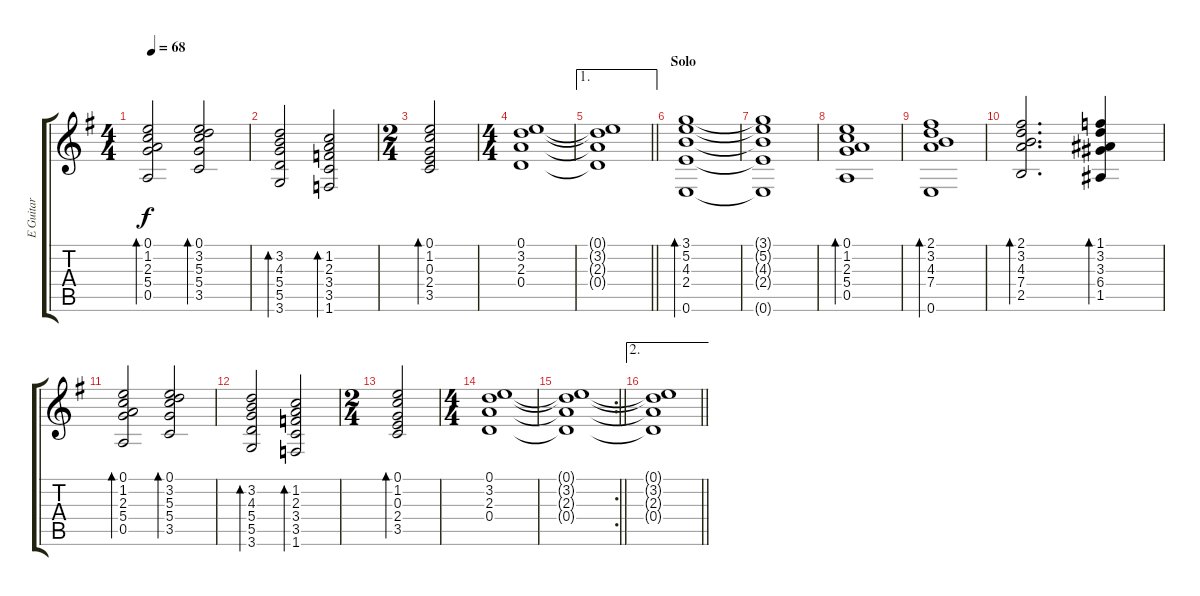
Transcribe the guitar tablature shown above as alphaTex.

\track ("E Guitar" "E Guitar") {instrument electricguitarclean}
\staff {score tabs}
\tuning (E4 B3 G3 D3 A2 E2) {hide}
\ts (4 4)
\tempo 68
\clef g2
\ks g
(0.1 1.2 2.3 5.4 0.5).2{bd 60 dy f} (0.1 3.2 5.3 5.4 3.5).2{bd 60} |
(3.2 4.3 5.4 5.5 3.6).2{bd 60} (1.2 2.3 3.4 3.5 1.6).2{bd 60} |
\ts (2 4)
(0.1 1.2 0.3 2.4 3.5).2{bd 60} |
\ts (4 4)
(0.1 3.2 2.3 0.4).1 |
\ae 1
\barLineRight lightlight
(0.1{t} 3.2{t} 2.3{t} 0.4{t}).1 |
\section ("" "Solo")
(3.1 5.2 4.3 2.4 0.6).1{bd 60} |
(3.1{t} 5.2{t} 4.3{t} 2.4{t} 0.6{t}).1 |
(0.1 1.2 2.3 5.4 0.5).1{bd 60} |
(2.1 3.2 4.3 7.4 0.6).1{bd 60} |
(2.1 3.2 4.3 7.4 2.5).2{d bd 60} (1.1 3.2 3.3 6.4 1.5).4{bd 60} |
(0.1 1.2 2.3 5.4 0.5).2{bd 60} (0.1 3.2 5.3 5.4 3.5).2{bd 60} |
(3.2 4.3 5.4 5.5 3.6).2{bd 60} (1.2 2.3 3.4 3.5 1.6).2{bd 60} |
\ts (2 4)
(0.1 1.2 0.3 2.4 3.5).2{bd 60} |
\ts (4 4)
(0.1 3.2 2.3 0.4).1 |
\rc 2
\barLineRight lightlight
(0.1{t} 3.2{t} 2.3{t} 0.4{t}).1 |
\ae 2
\barLineRight lightlight
(0.1{t} 3.2{t} 2.3{t} 0.4{t}).1
